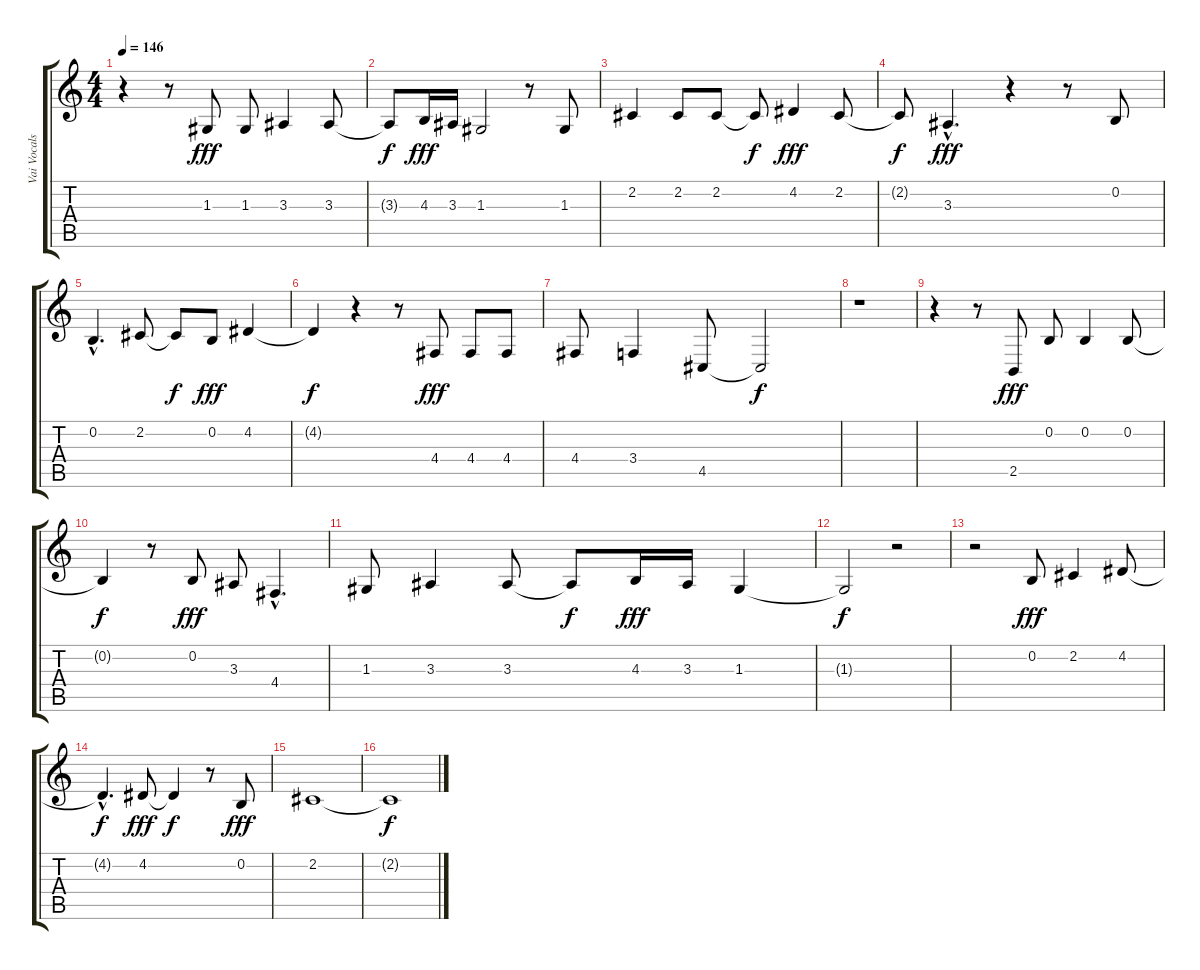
\track ("Vai Vocals" "Vai Vocals") {instrument lead6voice}
\staff {score tabs}
\tuning (E4 B3 G3 D3 A2 E2) {hide}
\ts (4 4)
\tempo 146
\clef g2
\ks c
r.4{dy fff} r.8 1.3.8 1.3.8 3.3.4 3.3.8 |
3.3{t}.8{dy f} 4.3.16{dy fff} 3.3.16 1.3.2 r.8 1.3.8 |
2.2.4 2.2.8 2.2.8 2.2{t}.8{dy f} 4.2.4{dy fff} 2.2.8 |
2.2{t}.8{dy f} 3.3{hac}.4{d dy fff} r.4 r.8 0.2.8 |
0.2{hac}.4{d} 2.2.8 2.2{t}.8{dy f} 0.2.8{dy fff} 4.2.4 |
4.2{t}.4{dy f} r.4 r.8 4.4.8{dy fff} 4.4.8 4.4.8 |
4.4.8 3.4.4 4.5.8 4.5{t}.2{dy f} |
r.1 |
r.4 r.8 2.5.8{dy fff} 0.2.8 0.2.4 0.2.8 |
0.2{t}.4{dy f} r.8 0.2.8{dy fff} 3.3.8 4.4{hac}.4{d} |
1.3.8 3.3.4 3.3.8 3.3{t}.8{dy f} 4.3.16{dy fff} 3.3.16 1.3.4 |
1.3{t}.2{dy f} r.2 |
r.2 0.2.8{dy fff} 2.2.4 4.2.8 |
4.2{hac t}.4{d dy f} 4.2.8{dy fff} 4.2{t}.4{dy f} r.8 0.2.8{dy fff} |
2.2.1 |
2.2{t}.1{dy f}
